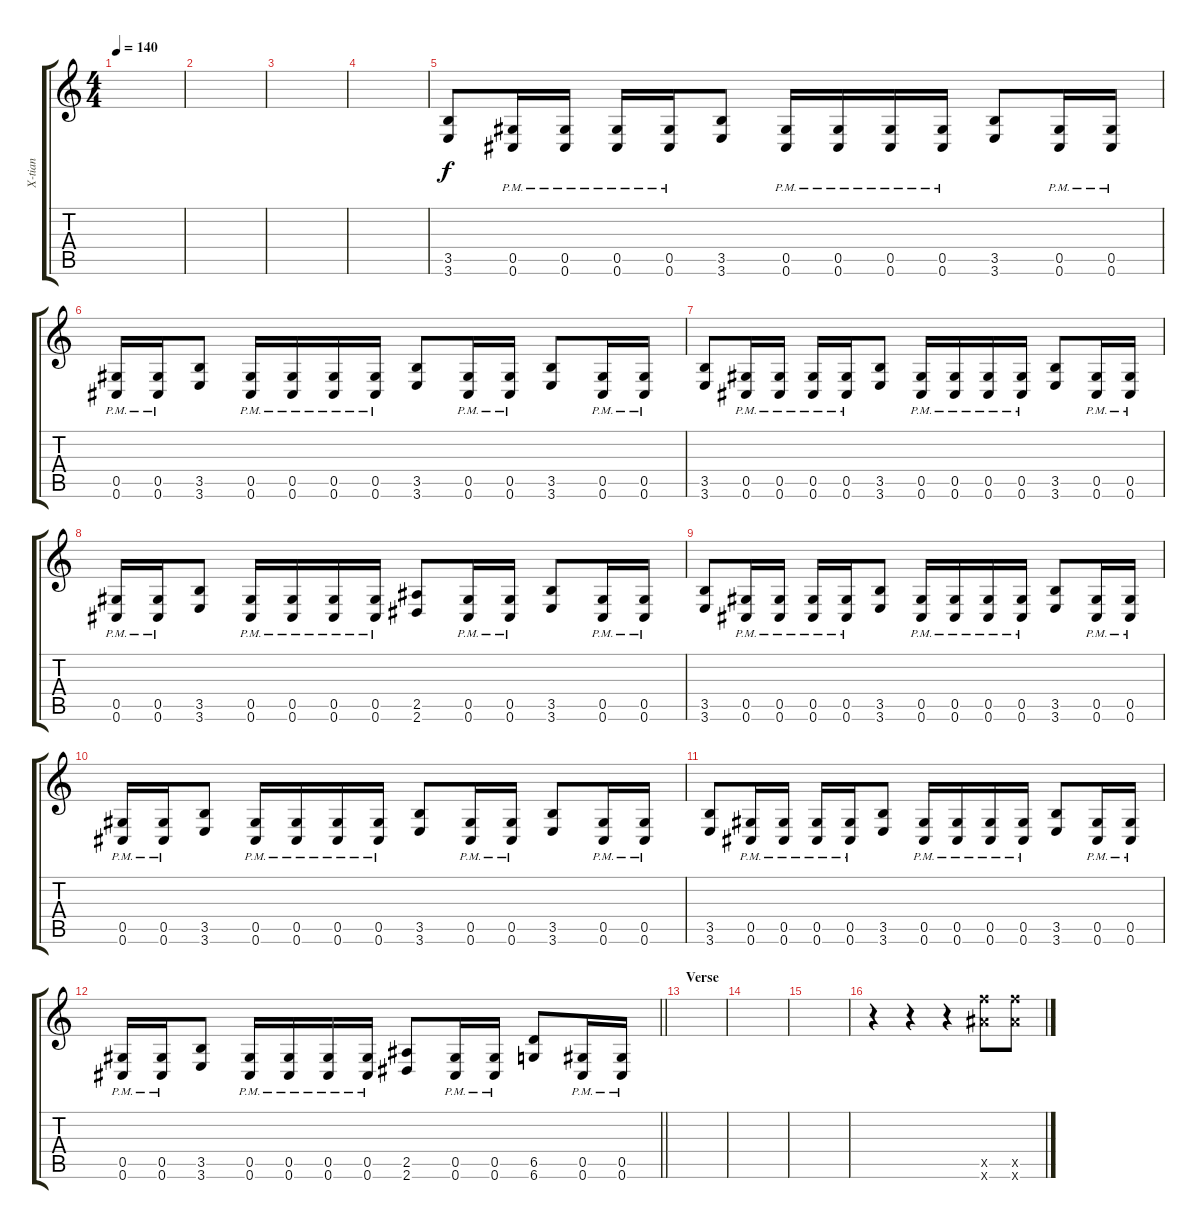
\track ("X-tian" "X-tian") {instrument distortionguitar}
\staff {score tabs}
\tuning (Eb4 Bb3 Gb3 Db3 Ab2 Db2) {hide}
\ts (4 4)
\tempo 140
\clef g2
\ks c
|
|
|
|
(3.5 3.6).8 (0.5{pm} 0.6{pm}).16 (0.5{pm} 0.6{pm}).16 (0.5{pm} 0.6{pm}).16 (0.5{pm} 0.6{pm}).16 (3.5 3.6).8 (0.5{pm} 0.6{pm}).16 (0.5{pm} 0.6{pm}).16 (0.5{pm} 0.6{pm}).16 (0.5{pm} 0.6{pm}).16 (3.5 3.6).8 (0.5{pm} 0.6{pm}).16 (0.5{pm} 0.6{pm}).16 |
(0.5{pm} 0.6{pm}).16 (0.5{pm} 0.6{pm}).16 (3.5 3.6).8 (0.5{pm} 0.6{pm}).16 (0.5{pm} 0.6{pm}).16 (0.5{pm} 0.6{pm}).16 (0.5{pm} 0.6{pm}).16 (3.5 3.6).8 (0.5{pm} 0.6{pm}).16 (0.5{pm} 0.6{pm}).16 (3.5 3.6).8 (0.5{pm} 0.6{pm}).16 (0.5{pm} 0.6{pm}).16 |
(3.5 3.6).8 (0.5{pm} 0.6{pm}).16 (0.5{pm} 0.6{pm}).16 (0.5{pm} 0.6{pm}).16 (0.5{pm} 0.6{pm}).16 (3.5 3.6).8 (0.5{pm} 0.6{pm}).16 (0.5{pm} 0.6{pm}).16 (0.5{pm} 0.6{pm}).16 (0.5{pm} 0.6{pm}).16 (3.5 3.6).8 (0.5{pm} 0.6{pm}).16 (0.5{pm} 0.6{pm}).16 |
(0.5{pm} 0.6{pm}).16 (0.5{pm} 0.6{pm}).16 (3.5 3.6).8 (0.5{pm} 0.6{pm}).16 (0.5{pm} 0.6{pm}).16 (0.5{pm} 0.6{pm}).16 (0.5{pm} 0.6{pm}).16 (2.5 2.6).8 (0.5{pm} 0.6{pm}).16 (0.5{pm} 0.6{pm}).16 (3.5 3.6).8 (0.5{pm} 0.6{pm}).16 (0.5{pm} 0.6{pm}).16 |
(3.5 3.6).8 (0.5{pm} 0.6{pm}).16 (0.5{pm} 0.6{pm}).16 (0.5{pm} 0.6{pm}).16 (0.5{pm} 0.6{pm}).16 (3.5 3.6).8 (0.5{pm} 0.6{pm}).16 (0.5{pm} 0.6{pm}).16 (0.5{pm} 0.6{pm}).16 (0.5{pm} 0.6{pm}).16 (3.5 3.6).8 (0.5{pm} 0.6{pm}).16 (0.5{pm} 0.6{pm}).16 |
(0.5{pm} 0.6{pm}).16 (0.5{pm} 0.6{pm}).16 (3.5 3.6).8 (0.5{pm} 0.6{pm}).16 (0.5{pm} 0.6{pm}).16 (0.5{pm} 0.6{pm}).16 (0.5{pm} 0.6{pm}).16 (3.5 3.6).8 (0.5{pm} 0.6{pm}).16 (0.5{pm} 0.6{pm}).16 (3.5 3.6).8 (0.5{pm} 0.6{pm}).16 (0.5{pm} 0.6{pm}).16 |
(3.5 3.6).8 (0.5{pm} 0.6{pm}).16 (0.5{pm} 0.6{pm}).16 (0.5{pm} 0.6{pm}).16 (0.5{pm} 0.6{pm}).16 (3.5 3.6).8 (0.5{pm} 0.6{pm}).16 (0.5{pm} 0.6{pm}).16 (0.5{pm} 0.6{pm}).16 (0.5{pm} 0.6{pm}).16 (3.5 3.6).8 (0.5{pm} 0.6{pm}).16 (0.5{pm} 0.6{pm}).16 |
\barLineRight lightlight
(0.5{pm} 0.6{pm}).16 (0.5{pm} 0.6{pm}).16 (3.5 3.6).8 (0.5{pm} 0.6{pm}).16 (0.5{pm} 0.6{pm}).16 (0.5{pm} 0.6{pm}).16 (0.5{pm} 0.6{pm}).16 (2.5 2.6).8 (0.5{pm} 0.6{pm}).16 (0.5{pm} 0.6{pm}).16 (6.5 6.6).8 (0.5{pm} 0.6{pm}).16 (0.5{pm} 0.6{pm}).16 |
\section ("" "Verse")
|
|
|
r.4 r.4 r.4 (21.5{x} 21.6{x}).8 (21.5{x} 21.6{x}).8
